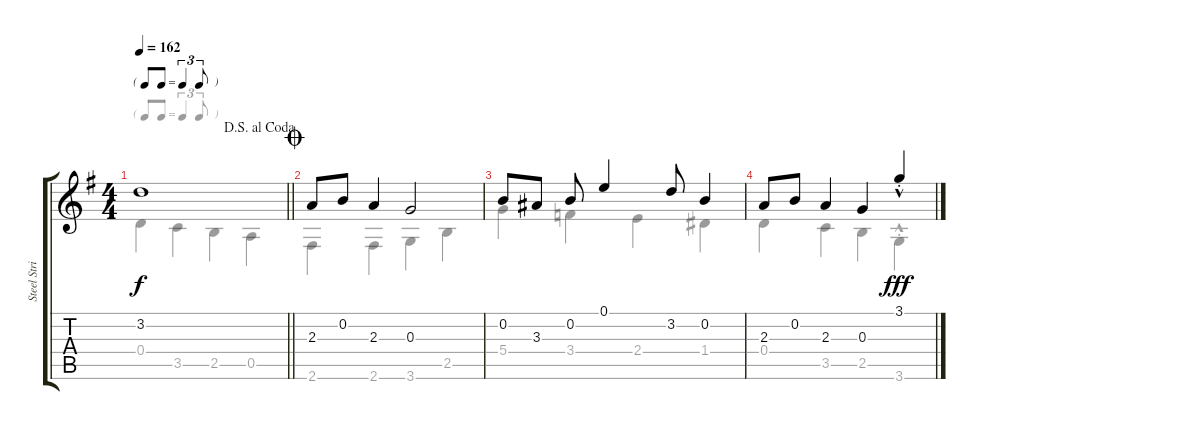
\track ("Steel String Acoustic Guitar" "Steel Stri") {instrument acousticguitarsteel}
\staff {score tabs}
\tuning (E4 B3 G3 D3 A2 E2) {hide}
\voice
\ts (4 4)
\tf triplet8th
\jump dalsegnoalcoda
\tempo 162
\clef g2
\barLineRight lightlight
\ks g
3.2.1{dy f} |
\jump coda
2.3.8 0.2.8 2.3.4 0.3.2 |
0.2.8 3.3.8 0.2.8 0.1.4 3.2.8 0.2.4 |
2.3.8 0.2.8 2.3.4 0.3.4 3.1{hac st}.4{dy fff}
\voice
\clef g2
\ottava regular
\simile none
\barLineRight lightlight
\ks g
0.4.4{dy f} 3.5.4 2.5.4 0.5.4 |
2.6.4 2.6.4 3.6.4 2.5.4 |
5.4.4 3.4.4 2.4.4 1.4.4 |
0.4.4 3.5.4 2.5.4 3.6{hac st}.4{dy fff}
